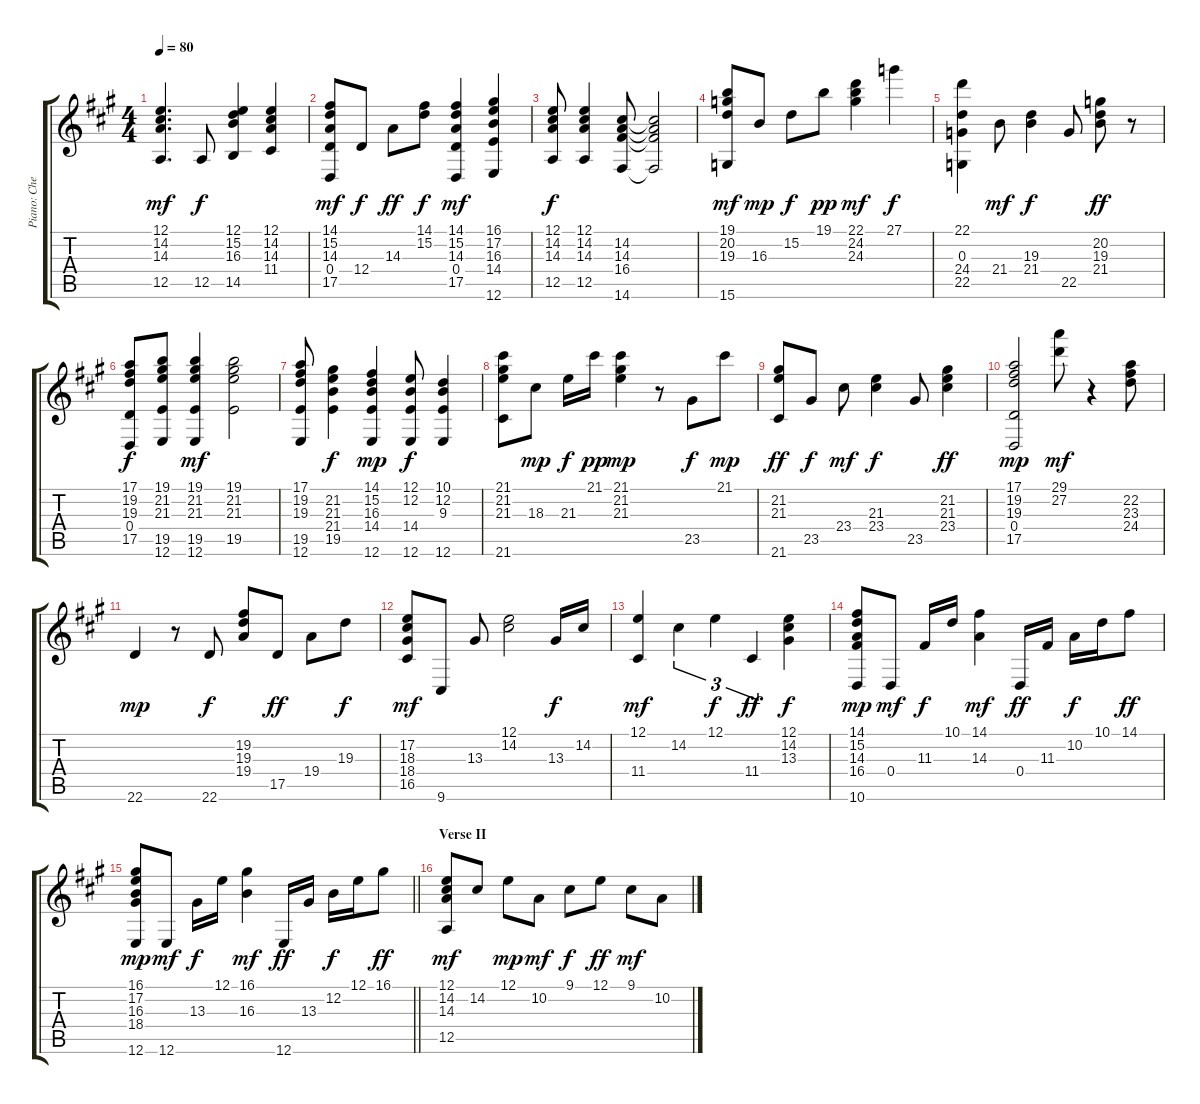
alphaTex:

\track ("Piano: Cheryl Hardwick" "Piano: Che") {instrument electricgrandpiano}
\staff {score tabs}
\tuning (E4 B3 G3 D3 A2 E2) {hide}
\ts (4 4)
\tempo 80
\clef g2
\ks a
(12.1 14.2 14.3 12.5).4{d dy mf} 12.5.8{dy f} (12.1 15.2 16.3 14.5).4 (12.1 14.2 14.3 11.4).4 |
(14.1 15.2 14.3 0.4 17.5).8{dy mf} 12.4.8{dy f} 14.3.8{dy ff} (14.1 15.2).8{dy f} (14.1 15.2 14.3 0.4 17.5).4{dy mf} (16.1 17.2 16.3 14.4 12.6).4 |
(12.1 14.2 14.3 12.5).8{dy f} (12.1 14.2 14.3 12.5).4 (14.2 14.3 16.4 14.6).8 (14.2{t} 14.3{t} 16.4{t} 14.6{t}).2 |
(19.1 20.2 19.3 15.6).8{dy mf} 16.3.8{dy mp} 15.2.8{dy f} 19.1.8{dy pp} (22.1 24.2 24.3).4{dy mf} 27.1.4{dy f} |
(22.1 0.3 24.4 22.5).4 21.4.8{dy mf} (19.3 21.4).4{dy f} 22.5.8 (20.2 19.3 21.4).8{dy ff} r.8 |
(17.1 19.2 19.3 0.4 17.5).8{dy f} (19.1 21.2 21.3 19.5 12.6).8 (19.1 21.2 21.3 19.5 12.6).4{dy mf} (19.1 21.2 21.3 19.5).2 |
(17.1 19.2 19.3 19.5 12.6).8 (21.2 21.3 21.4 19.5).4{dy f} (14.1 15.2 16.3 14.4 12.6).4{dy mp} (12.1 12.2 14.4 12.6).8{dy f} (10.1 12.2 9.3 12.6).4 |
(21.1 21.2 21.3 21.6).8 18.3.8{dy mp} 21.3.16{dy f} 21.1.16{dy pp} (21.1 21.2 21.3).4{dy mp} r.8 23.5.8{dy f} 21.1.8{dy mp} |
(21.2 21.3 21.6).8{dy ff} 23.5.8{dy f} 23.4.8{dy mf} (21.3 23.4).4{dy f} 23.5.8 (21.2 21.3 23.4).4{dy ff} |
(17.1 19.2 19.3 0.4 17.5).2{dy mp} (29.1 27.2).8{dy mf} r.4 (22.2 23.3 24.4).8 |
22.6.4{dy mp} r.8 22.6.8{dy f} (19.2 19.3 19.4).8 17.5.8{dy ff} 19.4.8 19.3.8{dy f} |
(17.2 18.3 18.4 16.5).8{dy mf} 9.6.8 13.3.8 (12.1 14.2).2 13.3.16{dy f} 14.2.16 |
(12.1 11.4).4{dy mf} 14.2.4{tu (3 2)} 12.1.4{tu (3 2) dy f} 11.4.4{tu (3 2) dy ff} (12.1 14.2 13.3).4{dy f} |
(14.1 15.2 14.3 16.4 10.6).8{dy mp} 0.4.8{dy mf} 11.3.16{dy f} 10.1.16 (14.1 14.3).4{dy mf} 0.4.16{dy ff} 11.3.16 10.2.16{dy f} 10.1.16 14.1.8{dy ff} |
\barLineRight lightlight
(16.1 17.2 16.3 18.4 12.6).8{dy mp} 12.6.8{dy mf} 13.3.16{dy f} 12.1.16 (16.1 16.3).4{dy mf} 12.6.16{dy ff} 13.3.16 12.2.16{dy f} 12.1.16 16.1.8{dy ff} |
\section ("" "Verse II")
(12.1 14.2 14.3 12.5).8{dy mf} 14.2.8 12.1.8{dy mp} 10.2.8{dy mf} 9.1.8{dy f} 12.1.8{dy ff} 9.1.8{dy mf} 10.2.8
